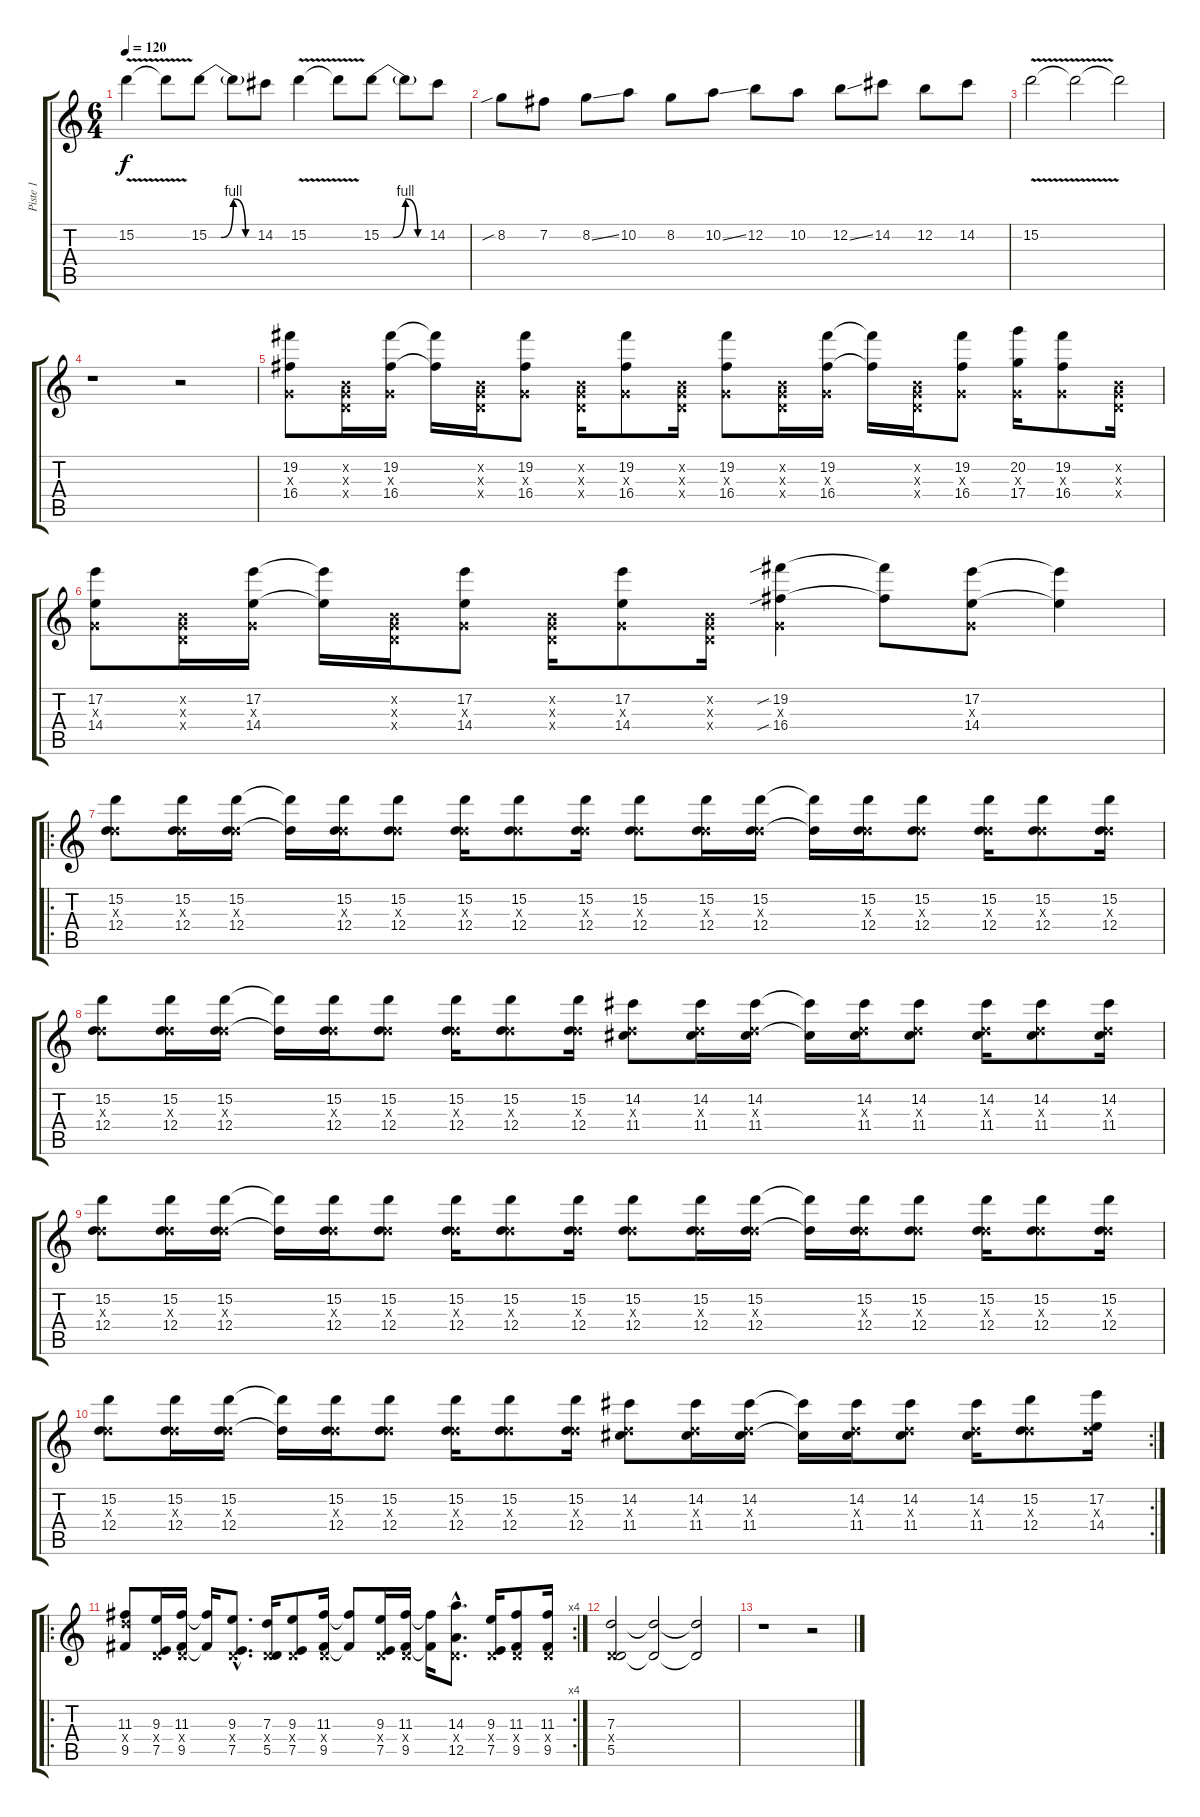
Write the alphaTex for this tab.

\track ("Piste 1" "Piste 1") {instrument distortionguitar}
\staff {score tabs}
\tuning (E4 B3 G3 D3 A2 E2) {hide}
\ts (6 4)
\tempo 120
\clef g2
\ks c
15.2{v}.4{dy f} 15.2{t}.8 15.2{be (custom 0 0 15 0 30 4 45 0 60 0)}.8 15.2{t}.8 14.2.8 15.2{v}.4 15.2{t}.8 15.2{be (custom 0 0 15 0 30 4 45 0 60 0)}.8 15.2{t}.8 14.2.8 |
8.2{sib}.8 7.2.8 8.2{ss}.8 10.2.8 8.2.8 10.2{ss}.8 12.2.8 10.2.8 12.2{ss}.8 14.2.8 12.2.8 14.2.8 |
15.2{v}.2 15.2{t}.2 15.2{t}.2 |
r.1 r.2 |
(19.2 0.3{x} 16.4).8 (0.2{x} 0.3{x} 0.4{x}).16 (19.2 0.3{x} 16.4).16 (19.2{t} 16.4{t}).16 (0.2{x} 0.3{x} 0.4{x}).16 (19.2 0.3{x} 16.4).8 (0.2{x} 0.3{x} 0.4{x}).16 (19.2 0.3{x} 16.4).8 (0.2{x} 0.3{x} 0.4{x}).16 (19.2 0.3{x} 16.4).8 (0.2{x} 0.3{x} 0.4{x}).16 (19.2 0.3{x} 16.4).16 (19.2{t} 16.4{t}).16 (0.2{x} 0.3{x} 0.4{x}).16 (19.2 0.3{x} 16.4).8 (20.2 0.3{x} 17.4).16 (19.2 0.3{x} 16.4).8 (0.2{x} 0.3{x} 0.4{x}).16 |
(17.2 0.3{x} 14.4).8 (0.2{x} 0.3{x} 0.4{x}).16 (17.2 0.3{x} 14.4).16 (17.2{t} 14.4{t}).16 (0.2{x} 0.3{x} 0.4{x}).16 (17.2 0.3{x} 14.4).8 (0.2{x} 0.3{x} 0.4{x}).16 (17.2 0.3{x} 14.4).8 (0.2{x} 0.3{x} 0.4{x}).16 (19.2{sib} 0.3{x} 16.4{sib}).4 (19.2{t} 16.4{t}).8 (17.2 0.3{x} 14.4).8 (17.2{t} 14.4{t}).4 |
\ro
(15.2 7.3{x} 12.4).8 (15.2 7.3{x} 12.4).16 (15.2 7.3{x} 12.4).16 (15.2{t} 12.4{t}).16 (15.2 7.3{x} 12.4).16 (15.2 7.3{x} 12.4).8 (15.2 7.3{x} 12.4).16 (15.2 7.3{x} 12.4).8 (15.2 7.3{x} 12.4).16 (15.2 7.3{x} 12.4).8 (15.2 7.3{x} 12.4).16 (15.2 7.3{x} 12.4).16 (15.2{t} 12.4{t}).16 (15.2 7.3{x} 12.4).16 (15.2 7.3{x} 12.4).8 (15.2 7.3{x} 12.4).16 (15.2 7.3{x} 12.4).8 (15.2 7.3{x} 12.4).16 |
(15.2 7.3{x} 12.4).8 (15.2 7.3{x} 12.4).16 (15.2 7.3{x} 12.4).16 (15.2{t} 12.4{t}).16 (15.2 7.3{x} 12.4).16 (15.2 7.3{x} 12.4).8 (15.2 7.3{x} 12.4).16 (15.2 7.3{x} 12.4).8 (15.2 7.3{x} 12.4).16 (14.2 7.3{x} 11.4).8 (14.2 7.3{x} 11.4).16 (14.2 7.3{x} 11.4).16 (14.2{t} 11.4{t}).16 (14.2 7.3{x} 11.4).16 (14.2 7.3{x} 11.4).8 (14.2 7.3{x} 11.4).16 (14.2 7.3{x} 11.4).8 (14.2 7.3{x} 11.4).16 |
(15.2 7.3{x} 12.4).8 (15.2 7.3{x} 12.4).16 (15.2 7.3{x} 12.4).16 (15.2{t} 12.4{t}).16 (15.2 7.3{x} 12.4).16 (15.2 7.3{x} 12.4).8 (15.2 7.3{x} 12.4).16 (15.2 7.3{x} 12.4).8 (15.2 7.3{x} 12.4).16 (15.2 7.3{x} 12.4).8 (15.2 7.3{x} 12.4).16 (15.2 7.3{x} 12.4).16 (15.2{t} 12.4{t}).16 (15.2 7.3{x} 12.4).16 (15.2 7.3{x} 12.4).8 (15.2 7.3{x} 12.4).16 (15.2 7.3{x} 12.4).8 (15.2 7.3{x} 12.4).16 |
\rc 2
(15.2 7.3{x} 12.4).8 (15.2 7.3{x} 12.4).16 (15.2 7.3{x} 12.4).16 (15.2{t} 12.4{t}).16 (15.2 7.3{x} 12.4).16 (15.2 7.3{x} 12.4).8 (15.2 7.3{x} 12.4).16 (15.2 7.3{x} 12.4).8 (15.2 7.3{x} 12.4).16 (14.2 7.3{x} 11.4).8 (14.2 7.3{x} 11.4).16 (14.2 7.3{x} 11.4).16 (14.2{t} 11.4{t}).16 (14.2 7.3{x} 11.4).16 (14.2 7.3{x} 11.4).8 (14.2 7.3{x} 11.4).16 (15.2 7.3{x} 12.4).8 (17.2 7.3{x} 14.4).16 |
\ro
\rc 4
(11.3 12.4{x} 9.5).8 (9.3 0.4{x} 7.5).16 (11.3 0.4{x} 9.5).16 (11.3{t} 9.5{t}).16 (9.3{hac} 0.4{hac x} 7.5{hac}).8{d} (7.3 0.4{x} 5.5).16 (9.3 0.4{x} 7.5).8 (11.3 0.4{x} 9.5).16 (11.3{t} 9.5{t}).8 (9.3 0.4{x} 7.5).16 (11.3 0.4{x} 9.5).16 (11.3{t} 9.5{t}).16 (14.3{hac} 0.4{hac x} 12.5{hac}).8{d} (9.3 0.4{x} 7.5).16 (11.3 0.4{x} 9.5).8 (11.3 0.4{x} 9.5).16 |
(7.3 0.4{x} 5.5).2 (7.3{t} 5.5{t}).2 (7.3{t} 5.5{t}).2 |
r.1 r.2
